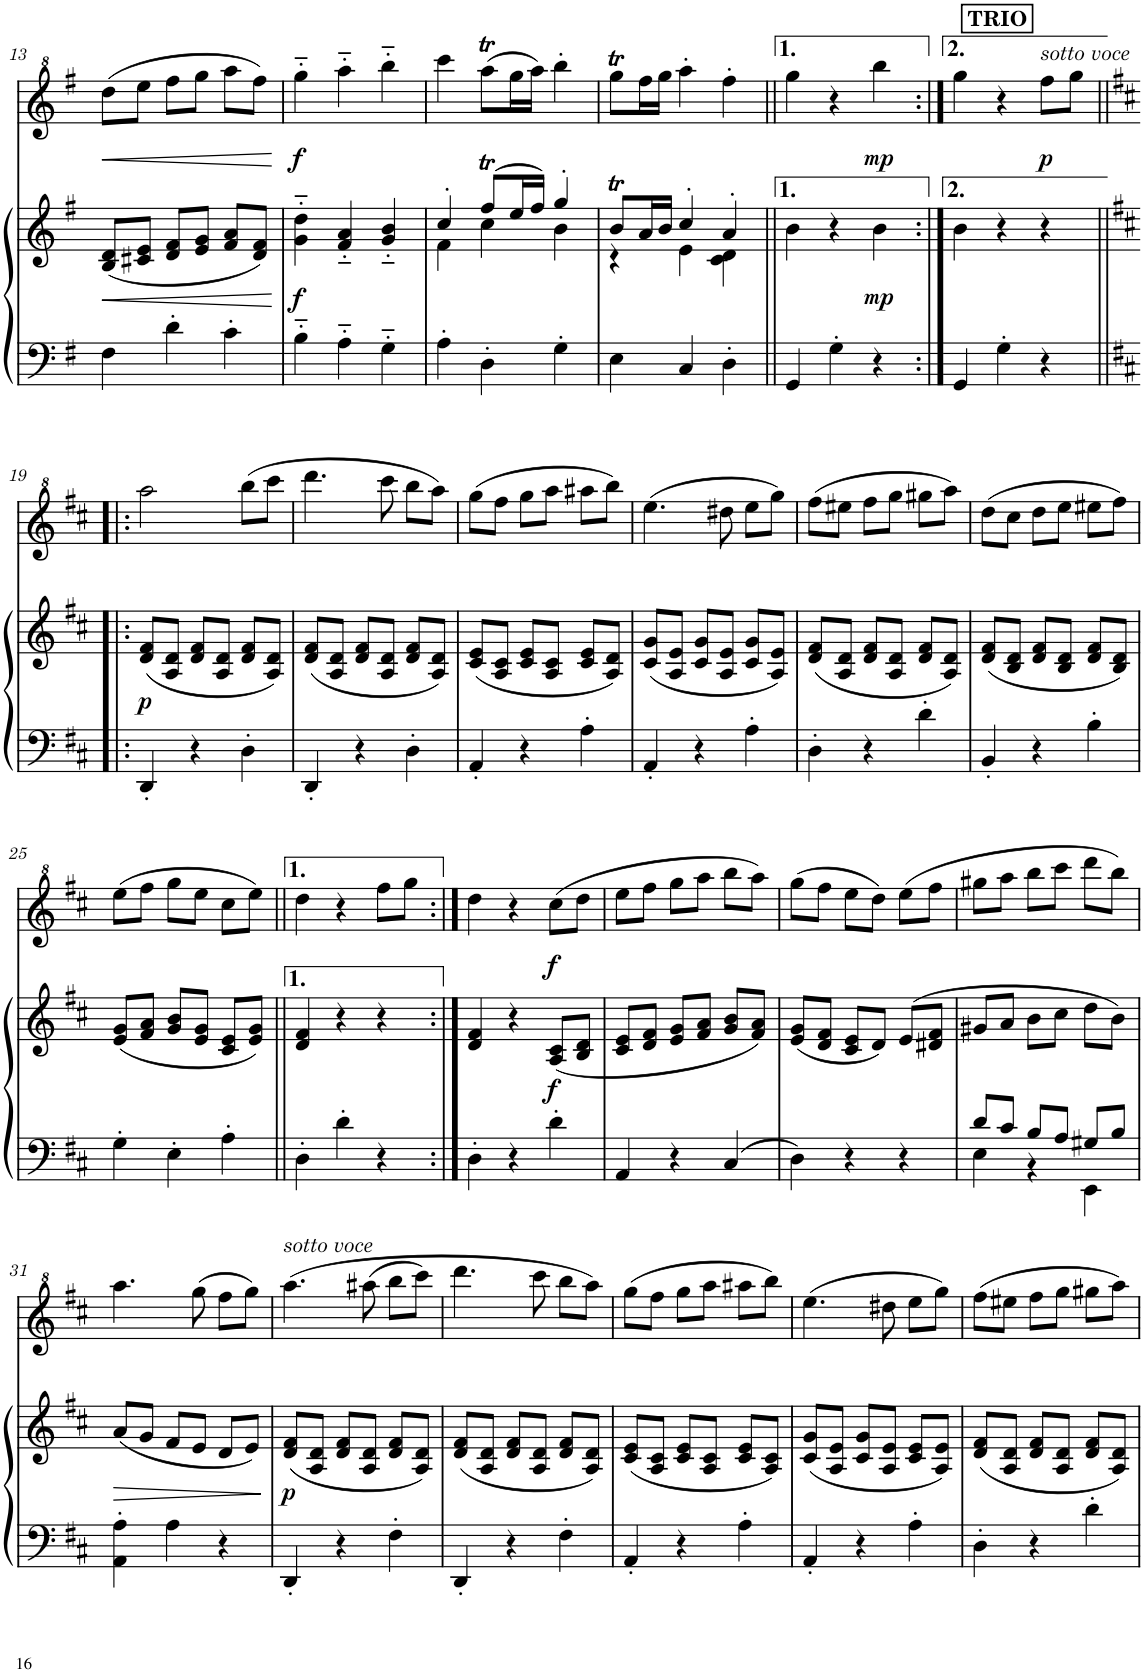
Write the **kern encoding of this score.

**kern	**kern	**dynam	**kern	**dynam
*part2	*part2	*part2	*part1	*part1
*staff3	*staff2	*staff2/3	*staff1	*staff1
*I"Piano	*	*	*I"Flauta	*
*I'Pno	*	*	*	*
!!LO:PB:g=z
*clefF4	*clefG2	*	*clefG^2	*
*k[f#]	*k[f#]	*	*k[f#]	*
*M3/4	*M3/4	*	*M3/4	*
=13	=13	=13	=13	=13
!	!	!LO:HP:b	!	!LO:HP:b
4F#\	(8B/ 8d/L	<	(8ddd\L	<
.	8c#X/ 8e/J	.	8eee\J	.
4d'\	8d/ 8f#/L	.	8fff#\L	.
.	8e/ 8g/J	.	8ggg\J	.
4c'\	8f#/ 8a/L	.	8aaa\L	.
.	8d/ 8f#/J)	.	8fff#\J)	.
.	.	[	.	[
=14	=14	=14	=14	=14
!	!	!LO:DY:b	!	!LO:DY:b
4B'~\	4g\'~ 4dd\'~	f	4ggg'~\	f
4A'~\	4f#/'~ 4a/'~	.	4aaa'~\	.
4G'~\	4g/'~ 4b/'~	.	4bbb'~\	.
=15	=15	=15	=15	=15
*	*^	*	*	*
4A'\	4cc'/	4f#\	.	4cccc\	.
4D'\	(8ff#t/L	4cc\	.	(8aaaT\L	.
.	16ee/L	.	.	16ggg\L	.
.	16ff#/JJ)	.	.	16aaa\JJ)	.
4G'\	4gg'/	4b\	.	4bbb'\	.
=16	=16	=16	=16	=16	=16
4E\	8bt/L	4r	.	8gggT\L	.
.	16a/L	.	.	16fff#\L	.
.	16b/JJ	.	.	16ggg\JJ	.
4C/	4cc'/	4e\	.	4aaa'\	.
4D'\	4a'/	4c\ 4d\	.	4fff#'\	.
*	*v	*v	*	*	*
=17||	=17||	=17||	=17||	=17||
4GG/	4b\	.	4ggg\	.
4G'\	4r	.	4r	.
!	!	!LO:DY:b	!	!LO:DY:b
4r	4b\	mp	4bbb\	mp
!!LO:REH:place=s1:a:B:cj:t=TRIO:qo=1
=18:|!	=18:|!	=18:|!	=18:|!	=18:|!
4GG/	4b\	.	4ggg\	.
4G'\	4r	.	4r	.
!	!	!	!LO:TX:a:i:t=sotto voce	!
!	!	!	!	!LO:DY:b
4r	4r	.	8fff#\L	p
.	.	.	8ggg\J	.
!!LO:LB:g=z
=19!|:	=19!|:	=19!|:	=19!|:	=19!|:
*k[f#c#]	*k[f#c#]	*	*k[f#c#]	*
!	!	!LO:DY:b	!	!
4DD'/	(8d/ 8f#/L	p	2aaa\	.
.	8A/ 8d/J	.	.	.
4r	8d/ 8f#/L	.	.	.
.	8A/ 8d/J	.	.	.
4D'\	8d/ 8f#/L	.	(8bbb\L	.
.	8A/ 8d/J)	.	8cccc#\J	.
=20	=20	=20	=20	=20
4DD'/	(8d/ 8f#/L	.	4.dddd\	.
.	8A/ 8d/J	.	.	.
4r	8d/ 8f#/L	.	.	.
.	8A/ 8d/J	.	8cccc#\	.
4D'\	8d/ 8f#/L	.	8bbb\L	.
.	8A/ 8d/J)	.	8aaa\J)	.
=21	=21	=21	=21	=21
4AA'/	(8c#/ 8e/L	.	(8ggg\L	.
.	8A/ 8c#/J	.	8fff#\J	.
4r	8c#/ 8e/L	.	8ggg\L	.
.	8A/ 8c#/J	.	8aaa\J	.
4A'\	8c#/ 8e/L	.	8aaa#X\L	.
.	8A/ 8d/J)	.	8bbb\J)	.
=22	=22	=22	=22	=22
4AA'/	(8c#/ 8g/L	.	(4.eee\	.
.	8A/ 8e/J	.	.	.
4r	8c#/ 8g/L	.	.	.
.	8A/ 8e/J	.	8ddd#X\	.
4A'\	8c#/ 8g/L	.	8eee\L	.
.	8A/ 8e/J)	.	8ggg\J)	.
=23	=23	=23	=23	=23
4D'\	(8d/ 8f#/L	.	(8fff#\L	.
.	8A/ 8d/J	.	8eee#X\J	.
4r	8d/ 8f#/L	.	8fff#\L	.
.	8A/ 8d/J	.	8ggg\J	.
4d'\	8d/ 8f#/L	.	8ggg#X\L	.
.	8A/ 8d/J)	.	8aaa\J)	.
=24	=24	=24	=24	=24
4BB'/	(8d/ 8f#/L	.	(8ddd\L	.
.	8B/ 8d/J	.	8ccc#\J	.
4r	8d/ 8f#/L	.	8ddd\L	.
.	8B/ 8d/J	.	8eee\J	.
4B'\	8d/ 8f#/L	.	8eee#X\L	.
.	8B/ 8d/J)	.	8fff#\J)	.
!!LO:LB:g=z
=25	=25	=25	=25	=25
4G'\	(8e/ 8g/L	.	(8eee\L	.
.	8f#/ 8a/J	.	8fff#\J	.
4E'\	8g/ 8b/L	.	8ggg\L	.
.	8e/ 8g/J	.	8eee\J	.
4A'\	8c#/ 8e/L	.	8ccc#\L	.
.	8e/ 8g/J)	.	8eee\J)	.
=26||	=26||	=26||	=26||	=26||
4D'\	4d/ 4f#/	.	4ddd\	.
4d'\	4r	.	4r	.
4r	4r	.	8fff#\L	.
.	.	.	8ggg\J	.
=27:|!	=27:|!	=27:|!	=27:|!	=27:|!
4D'\	4d/ 4f#/	.	4ddd\	.
4r	4r	.	4r	.
!	!	!LO:DY:b	!	!LO:DY:b
4d'\	(8A/ 8c#/L	f	(8ccc#\L	f
.	8B/ 8d/J	.	8ddd\J	.
=28	=28	=28	=28	=28
4AA/	8c#/ 8e/L	.	8eee\L	.
.	8d/ 8f#/J	.	8fff#\J	.
4r	8e/ 8g/L	.	8ggg\L	.
.	8f#/ 8a/J	.	8aaa\J	.
4C#/	8g/ 8b/L	.	8bbb\L	.
.	8f#/ 8a/J)	.	8aaa\J)	.
=29	=29	=29	=29	=29
4D\	(8e/ 8g/L	.	(8ggg\L	.
.	8d/ 8f#/J	.	8fff#\J	.
4r	8c#/ 8e/L	.	8eee\L	.
.	8d/J)	.	8ddd\J)	.
4r	(8e/L	.	(8eee\L	.
.	8d#X/ 8f#/J	.	8fff#\J	.
=30	=30	=30	=30	=30
*^	*	*	*	*
8d/L	4E\	8g#X/L	.	8ggg#X\L	.
8c#/J	.	8a/J	.	8aaa\J	.
8B/L	4r	8b\L	.	8bbb\L	.
8A/J	.	8cc#\J	.	8cccc#\J	.
8G#X/L	4EE\	8dd\L	.	8dddd\L	.
8B/J	.	8b\J)	.	8bbb\J)	.
*v	*v	*	*	*	*
!!LO:LB:g=z
=31	=31	=31	=31	=31
!	!	!LO:HP:b	!	!
4AA\' 4A\'	(8a/L	>	4.aaa\	.
.	8g/J	.	.	.
4A\	8f#/L	.	.	.
.	8e/J	.	(8ggg\	.
4r	8d/L	.	8fff#\L	.
.	8e/J)	.	8ggg\J)	.
.	.	]	.	.
=32	=32	=32	=32	=32
!	!	!	!LO:TX:a:i:t=sotto voce	!
!	!	!LO:DY:b	!	!
4DD'/	(8d/ 8f#/L	p	(4.aaa\	.
.	8A/ 8d/J	.	.	.
4r	8d/ 8f#/L	.	.	.
.	8A/ 8d/J	.	(8aaa#X\	.
4F#'\	8d/ 8f#/L	.	8bbb\L	.
.	8A/ 8d/J)	.	8cccc#\J)	.
=33	=33	=33	=33	=33
4DD'/	(8d/ 8f#/L	.	4.dddd\	.
.	8A/ 8d/J	.	.	.
4r	8d/ 8f#/L	.	.	.
.	8A/ 8d/J	.	8cccc#\	.
4F#'\	8d/ 8f#/L	.	8bbb\L	.
.	8A/ 8d/J)	.	8aaa\J)	.
=34	=34	=34	=34	=34
4AA'/	(8c#/ 8e/L	.	(8ggg\L	.
.	8A/ 8c#/J	.	8fff#\J	.
4r	8c#/ 8e/L	.	8ggg\L	.
.	8A/ 8c#/J	.	8aaa\J	.
4A'\	8c#/ 8e/L	.	8aaa#X\L	.
.	8A/ 8c#/J)	.	8bbb\J)	.
=35	=35	=35	=35	=35
4AA'/	(8c#/ 8g/L	.	(4.eee\	.
.	8A/ 8e/J	.	.	.
4r	8c#/ 8g/L	.	.	.
.	8A/ 8e/J	.	8ddd#X\	.
4A'\	8c#/ 8e/L	.	8eee\L	.
.	8A/ 8e/J)	.	8ggg\J)	.
=36	=36	=36	=36	=36
4D'\	(8d/ 8f#/L	.	(8fff#\L	.
.	8A/ 8d/J	.	8eee#X\J	.
4r	8d/ 8f#/L	.	8fff#\L	.
.	8A/ 8d/J	.	8ggg\J	.
4d'\	8d/ 8f#/L	.	8ggg#X\L	.
.	8A/ 8d/J)	.	8aaa\J)	.
=	=	=	=	=
*-	*-	*-	*-	*-
